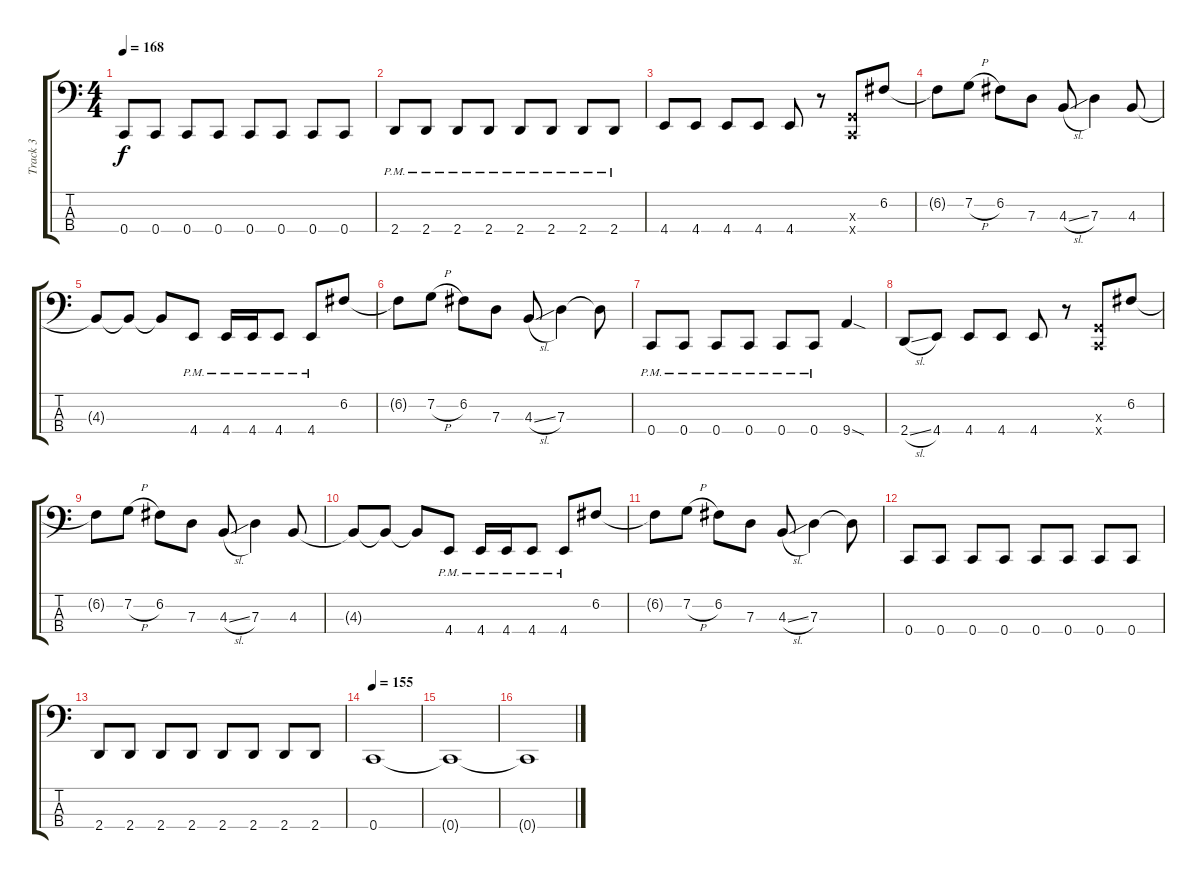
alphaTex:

\track ("Track 3" "Track 3") {instrument electricbasspick}
\staff {score tabs}
\tuning (F2 C2 G1 C1) {hide}
\ts (4 4)
\tempo 168
\clef f4
\ks c
0.4.8{dy f} 0.4.8 0.4.8 0.4.8 0.4.8 0.4.8 0.4.8 0.4.8 |
2.4{pm}.8 2.4{pm}.8 2.4{pm}.8 2.4{pm}.8 2.4{pm}.8 2.4{pm}.8 2.4{pm}.8 2.4{pm}.8 |
4.4.8 4.4.8 4.4.8 4.4.8 4.4.8 r.8 (0.3{x} 0.4{x}).8 6.2.8 |
6.2{t}.8 7.2{h}.8 6.2.8 7.3.8 4.3{sl}.8 7.3.4 4.3.8 |
4.3{t}.8 4.3{t}.8 4.3{t}.8 4.4{pm}.8 4.4{pm}.16 4.4{pm}.16 4.4{pm}.8 4.4{pm}.8 6.2.8 |
6.2{t}.8 7.2{h}.8 6.2.8 7.3.8 4.3{sl}.8 7.3.4 7.3{t}.8 |
0.4{pm}.8 0.4{pm}.8 0.4{pm}.8 0.4{pm}.8 0.4{pm}.8 0.4{pm}.8 9.4{sod}.4 |
2.4{sl}.8 4.4.8 4.4.8 4.4.8 4.4.8 r.8 (0.3{x} 0.4{x}).8 6.2.8 |
6.2{t}.8 7.2{h}.8 6.2.8 7.3.8 4.3{sl}.8 7.3.4 4.3.8 |
4.3{t}.8 4.3{t}.8 4.3{t}.8 4.4{pm}.8 4.4{pm}.16 4.4{pm}.16 4.4{pm}.8 4.4{pm}.8 6.2.8 |
6.2{t}.8 7.2{h}.8 6.2.8 7.3.8 4.3{sl}.8 7.3.4 7.3{t}.8 |
0.4.8 0.4.8 0.4.8 0.4.8 0.4.8 0.4.8 0.4.8 0.4.8 |
2.4.8 2.4.8 2.4.8 2.4.8 2.4.8 2.4.8 2.4.8 2.4.8 |
\tempo 155
0.4.1 |
0.4{t}.1 |
0.4{t}.1
